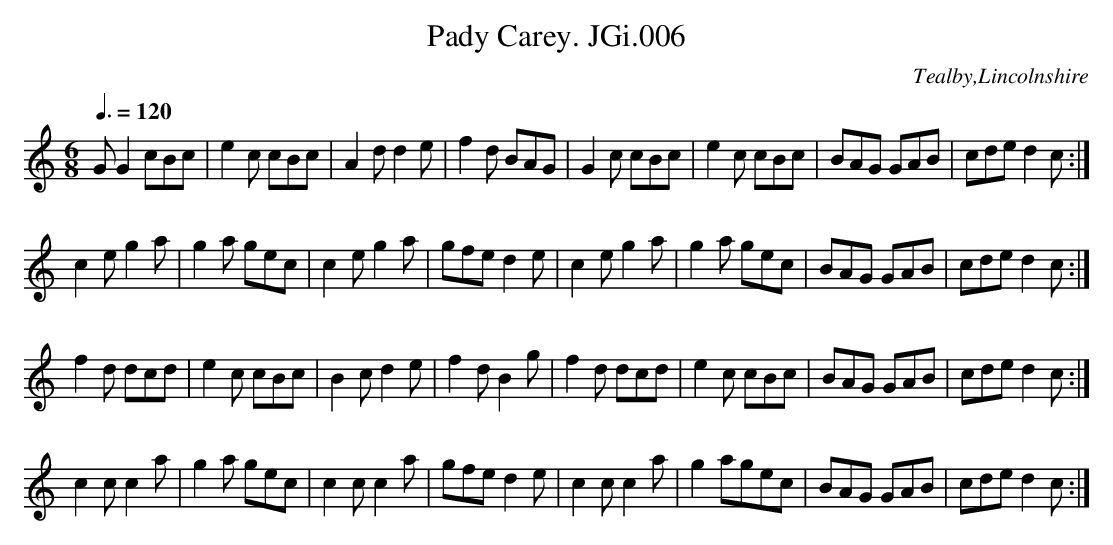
X:1
T:Pady Carey. JGi.006
L:1/8
M:6/8
O:Tealby,Lincolnshire
Q:3/8=120
K:C
GG2 cBc|e2c cBc|A2dd2e|f2d BAG|G2c cBc|e2c cBc|BAG GAB|cde d2c:|
c2eg2a|g2a gec|c2eg2a|gfe d2e|c2eg2a|g2a gec|BAG GAB|cded2c:|
f2d dcd|e2c cBc|B2cd2e|f2dB2g|f2d dcd|e2c cBc|BAG GAB|cde d2c:|
c2c c2a|g2a gec|c2c c2a|gfe d2e|c2cc2a|g2agec|BAG GAB|cded2c:|
